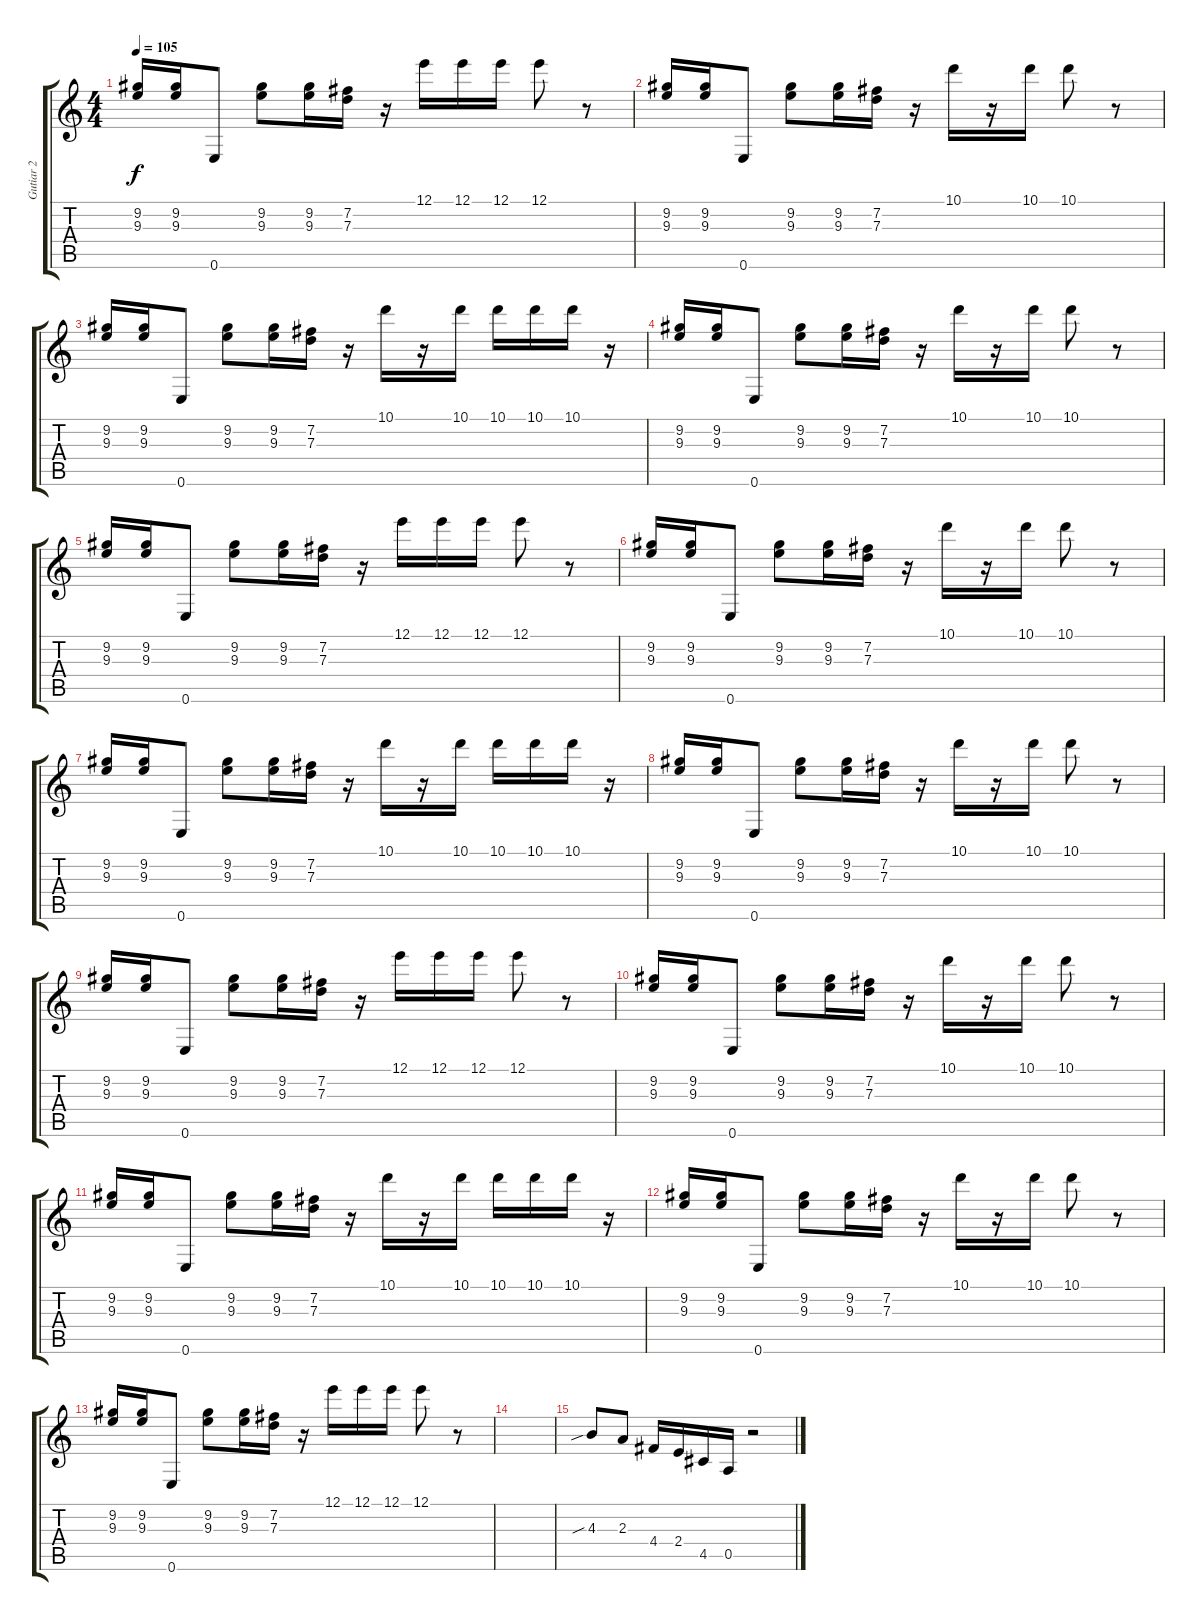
\track ("Gutiar 2" "Gutiar 2") {instrument overdrivenguitar}
\staff {score tabs}
\tuning (E4 B3 G3 D3 A2 E2) {hide}
\ts (4 4)
\tempo 105
\clef g2
\ks c
(9.2 9.3).16{dy f} (9.2 9.3).16 0.6.8 (9.2 9.3).8 (9.2 9.3).16 (7.2 7.3).16 r.16 12.1.16 12.1.16 12.1.16 12.1.8 r.8 |
(9.2 9.3).16 (9.2 9.3).16 0.6.8 (9.2 9.3).8 (9.2 9.3).16 (7.2 7.3).16 r.16 10.1.16 r.16 10.1.16 10.1.8 r.8 |
(9.2 9.3).16 (9.2 9.3).16 0.6.8 (9.2 9.3).8 (9.2 9.3).16 (7.2 7.3).16 r.16 10.1.16 r.16 10.1.16 10.1.16 10.1.16 10.1.16 r.16 |
(9.2 9.3).16 (9.2 9.3).16 0.6.8 (9.2 9.3).8 (9.2 9.3).16 (7.2 7.3).16 r.16 10.1.16 r.16 10.1.16 10.1.8 r.8 |
(9.2 9.3).16 (9.2 9.3).16 0.6.8 (9.2 9.3).8 (9.2 9.3).16 (7.2 7.3).16 r.16 12.1.16 12.1.16 12.1.16 12.1.8 r.8 |
(9.2 9.3).16 (9.2 9.3).16 0.6.8 (9.2 9.3).8 (9.2 9.3).16 (7.2 7.3).16 r.16 10.1.16 r.16 10.1.16 10.1.8 r.8 |
(9.2 9.3).16 (9.2 9.3).16 0.6.8 (9.2 9.3).8 (9.2 9.3).16 (7.2 7.3).16 r.16 10.1.16 r.16 10.1.16 10.1.16 10.1.16 10.1.16 r.16 |
(9.2 9.3).16 (9.2 9.3).16 0.6.8 (9.2 9.3).8 (9.2 9.3).16 (7.2 7.3).16 r.16 10.1.16 r.16 10.1.16 10.1.8 r.8 |
(9.2 9.3).16 (9.2 9.3).16 0.6.8 (9.2 9.3).8 (9.2 9.3).16 (7.2 7.3).16 r.16 12.1.16 12.1.16 12.1.16 12.1.8 r.8 |
(9.2 9.3).16 (9.2 9.3).16 0.6.8 (9.2 9.3).8 (9.2 9.3).16 (7.2 7.3).16 r.16 10.1.16 r.16 10.1.16 10.1.8 r.8 |
(9.2 9.3).16 (9.2 9.3).16 0.6.8 (9.2 9.3).8 (9.2 9.3).16 (7.2 7.3).16 r.16 10.1.16 r.16 10.1.16 10.1.16 10.1.16 10.1.16 r.16 |
(9.2 9.3).16 (9.2 9.3).16 0.6.8 (9.2 9.3).8 (9.2 9.3).16 (7.2 7.3).16 r.16 10.1.16 r.16 10.1.16 10.1.8 r.8 |
(9.2 9.3).16 (9.2 9.3).16 0.6.8 (9.2 9.3).8 (9.2 9.3).16 (7.2 7.3).16 r.16 12.1.16 12.1.16 12.1.16 12.1.8 r.8 |
|
4.3{sib}.8 2.3.8 4.4.16 2.4.16 4.5.16 0.5.16 r.2
